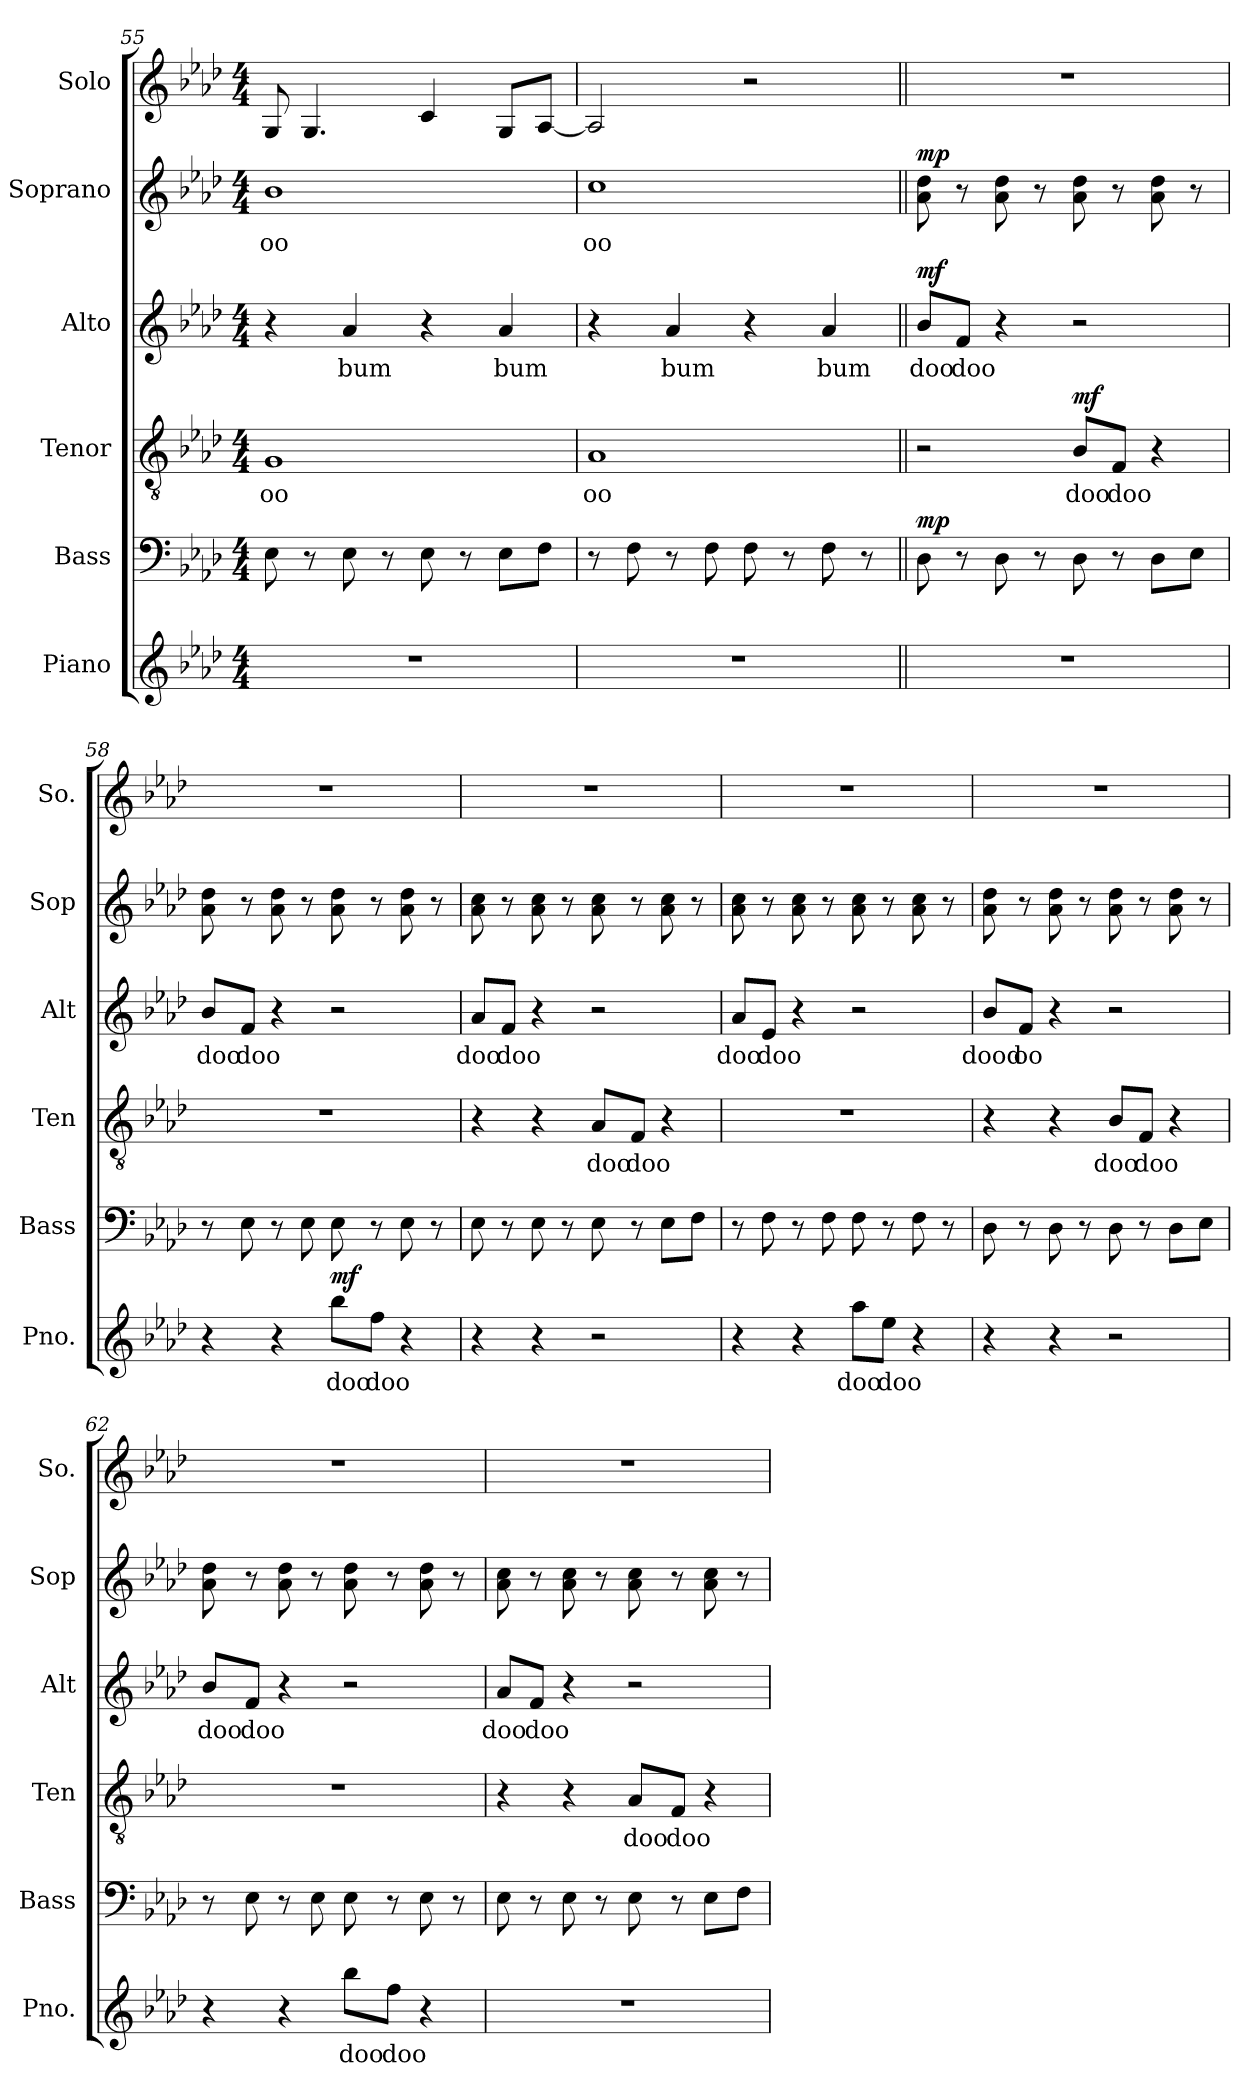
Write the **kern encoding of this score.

**kern	**text	**dynam	**kern	**dynam	**kern	**text	**dynam	**kern	**text	**dynam	**kern	**text	**dynam	**kern
*part6	*part6	*part6	*part5	*part5	*part4	*part4	*part4	*part3	*part3	*part3	*part2	*part2	*part2	*part1
*staff6	*staff6	*staff6	*staff5	*staff5	*staff4	*staff4	*staff4	*staff3	*staff3	*staff3	*staff2	*staff2	*staff2	*staff1
*I"Piano	*	*	*I"Bass	*	*I"Tenor	*	*	*I"Alto	*	*	*I"Soprano	*	*	*I"Solo
*I'Pno.	*	*	*I'Bass	*	*I'Ten	*	*	*I'Alt	*	*	*I'Sop	*	*	*I'So.
*clefG2	*	*	*clefF4	*	*clefGv2	*	*	*clefG2	*	*	*clefG2	*	*	*clefG2
*k[b-e-a-d-]	*	*	*k[b-e-a-d-]	*	*k[b-e-a-d-]	*	*	*k[b-e-a-d-]	*	*	*k[b-e-a-d-]	*	*	*k[b-e-a-d-]
*M4/4	*	*	*M4/4	*	*M4/4	*	*	*M4/4	*	*	*M4/4	*	*	*M4/4
=55	=55	=55	=55	=55	=55	=55	=55	=55	=55	=55	=55	=55	=55	=55
!	!	!	!	!	!	!LO:LY:b	!	!	!	!	!	!LO:LY:b	!	!
1r	.	.	8E-\	.	1G	oo	.	4r	.	.	1b-	oo	.	8G/
.	.	.	8r	.	.	.	.	.	.	.	.	.	.	4.G/
!	!	!	!	!	!	!	!	!	!LO:LY:b	!	!	!	!	!
.	.	.	8E-\	.	.	.	.	4a-/	bum	.	.	.	.	.
.	.	.	8r	.	.	.	.	.	.	.	.	.	.	.
.	.	.	8E-\	.	.	.	.	4r	.	.	.	.	.	4c/
.	.	.	8r	.	.	.	.	.	.	.	.	.	.	.
!	!	!	!	!	!	!	!	!	!LO:LY:b	!	!	!	!	!
.	.	.	8E-\L	.	.	.	.	4a-/	bum	.	.	.	.	8G/L
.	.	.	8F\J	.	.	.	.	.	.	.	.	.	.	[8A-/J
=56	=56	=56	=56	=56	=56	=56	=56	=56	=56	=56	=56	=56	=56	=56
!	!	!	!	!	!	!LO:LY:b	!	!	!	!	!	!LO:LY:b	!	!
1r	.	.	8r	.	1A-	oo	.	4r	.	.	1cc	oo	.	2A-/]
.	.	.	8F\	.	.	.	.	.	.	.	.	.	.	.
!	!	!	!	!	!	!	!	!	!LO:LY:b	!	!	!	!	!
.	.	.	8r	.	.	.	.	4a-/	bum	.	.	.	.	.
.	.	.	8F\	.	.	.	.	.	.	.	.	.	.	.
.	.	.	8F\	.	.	.	.	4r	.	.	.	.	.	2r
.	.	.	8r	.	.	.	.	.	.	.	.	.	.	.
!	!	!	!	!	!	!	!	!	!LO:LY:b	!	!	!	!	!
.	.	.	8F\	.	.	.	.	4a-/	bum	.	.	.	.	.
.	.	.	8r	.	.	.	.	.	.	.	.	.	.	.
=57||	=57||	=57||	=57||	=57||	=57||	=57||	=57||	=57||	=57||	=57||	=57||	=57||	=57||	=57||
!	!	!	!	!LO:DY:a	!	!	!	!	!LO:LY:b	!LO:DY:a	!	!	!LO:DY:a	!
1r	.	.	8D-\	mp	2r	.	.	8b-/L	doo	mf	8a-\ 8dd-\	.	mp	1r
!	!	!	!	!	!	!	!	!	!LO:LY:b	!	!	!	!	!
.	.	.	8r	.	.	.	.	8f/J	doo	.	8r	.	.	.
.	.	.	8D-\	.	.	.	.	4r	.	.	8a-\ 8dd-\	.	.	.
.	.	.	8r	.	.	.	.	.	.	.	8r	.	.	.
!	!	!	!	!	!	!LO:LY:b	!LO:DY:a	!	!	!	!	!	!	!
.	.	.	8D-\	.	8B-/L	doo	mf	2r	.	.	8a-\ 8dd-\	.	.	.
!	!	!	!	!	!	!LO:LY:b	!	!	!	!	!	!	!	!
.	.	.	8r	.	8F/J	doo	.	.	.	.	8r	.	.	.
.	.	.	8D-\L	.	4r	.	.	.	.	.	8a-\ 8dd-\	.	.	.
.	.	.	8E-\J	.	.	.	.	.	.	.	8r	.	.	.
=58	=58	=58	=58	=58	=58	=58	=58	=58	=58	=58	=58	=58	=58	=58
!	!	!	!	!	!	!	!	!	!LO:LY:b	!	!	!	!	!
4r	.	.	8r	.	1r	.	.	8b-/L	doo	.	8a-\ 8dd-\	.	.	1r
!	!	!	!	!	!	!	!	!	!LO:LY:b	!	!	!	!	!
.	.	.	8E-\	.	.	.	.	8f/J	doo	.	8r	.	.	.
4r	.	.	8r	.	.	.	.	4r	.	.	8a-\ 8dd-\	.	.	.
.	.	.	8E-\	.	.	.	.	.	.	.	8r	.	.	.
!	!LO:LY:b	!LO:DY:a	!	!	!	!	!	!	!	!	!	!	!	!
8bb-\L	doo	mf	8E-\	.	.	.	.	2r	.	.	8a-\ 8dd-\	.	.	.
!	!LO:LY:b	!	!	!	!	!	!	!	!	!	!	!	!	!
8ff\J	doo	.	8r	.	.	.	.	.	.	.	8r	.	.	.
4r	.	.	8E-\	.	.	.	.	.	.	.	8a-\ 8dd-\	.	.	.
.	.	.	8r	.	.	.	.	.	.	.	8r	.	.	.
!!LO:PB:g=z
=59	=59	=59	=59	=59	=59	=59	=59	=59	=59	=59	=59	=59	=59	=59
!	!	!	!	!	!	!	!	!	!LO:LY:b	!	!	!	!	!
4r	.	.	8E-\	.	4r	.	.	8a-/L	doo	.	8a-\ 8cc\	.	.	1r
!	!	!	!	!	!	!	!	!	!LO:LY:b	!	!	!	!	!
.	.	.	8r	.	.	.	.	8f/J	doo	.	8r	.	.	.
4r	.	.	8E-\	.	4r	.	.	4r	.	.	8a-\ 8cc\	.	.	.
.	.	.	8r	.	.	.	.	.	.	.	8r	.	.	.
!	!	!	!	!	!	!LO:LY:b	!	!	!	!	!	!	!	!
2r	.	.	8E-\	.	8A-/L	doo	.	2r	.	.	8a-\ 8cc\	.	.	.
!	!	!	!	!	!	!LO:LY:b	!	!	!	!	!	!	!	!
.	.	.	8r	.	8F/J	doo	.	.	.	.	8r	.	.	.
.	.	.	8E-\L	.	4r	.	.	.	.	.	8a-\ 8cc\	.	.	.
.	.	.	8F\J	.	.	.	.	.	.	.	8r	.	.	.
=60	=60	=60	=60	=60	=60	=60	=60	=60	=60	=60	=60	=60	=60	=60
!	!	!	!	!	!	!	!	!	!LO:LY:b	!	!	!	!	!
4r	.	.	8r	.	1r	.	.	8a-/L	doo	.	8a-\ 8cc\	.	.	1r
!	!	!	!	!	!	!	!	!	!LO:LY:b	!	!	!	!	!
.	.	.	8F\	.	.	.	.	8e-/J	doo	.	8r	.	.	.
4r	.	.	8r	.	.	.	.	4r	.	.	8a-\ 8cc\	.	.	.
.	.	.	8F\	.	.	.	.	.	.	.	8r	.	.	.
!	!LO:LY:b	!	!	!	!	!	!	!	!	!	!	!	!	!
8aa-\L	doo	.	8F\	.	.	.	.	2r	.	.	8a-\ 8cc\	.	.	.
!	!LO:LY:b	!	!	!	!	!	!	!	!	!	!	!	!	!
8ee-\J	doo	.	8r	.	.	.	.	.	.	.	8r	.	.	.
4r	.	.	8F\	.	.	.	.	.	.	.	8a-\ 8cc\	.	.	.
.	.	.	8r	.	.	.	.	.	.	.	8r	.	.	.
=61	=61	=61	=61	=61	=61	=61	=61	=61	=61	=61	=61	=61	=61	=61
!	!	!	!	!	!	!	!	!	!LO:LY:b	!	!	!	!	!
4r	.	.	8D-\	.	4r	.	.	8b-/L	dood	.	8a-\ 8dd-\	.	.	1r
!	!	!	!	!	!	!	!	!	!LO:LY:b	!	!	!	!	!
.	.	.	8r	.	.	.	.	8f/J	oo	.	8r	.	.	.
4r	.	.	8D-\	.	4r	.	.	4r	.	.	8a-\ 8dd-\	.	.	.
.	.	.	8r	.	.	.	.	.	.	.	8r	.	.	.
!	!	!	!	!	!	!LO:LY:b	!	!	!	!	!	!	!	!
2r	.	.	8D-\	.	8B-/L	doo	.	2r	.	.	8a-\ 8dd-\	.	.	.
!	!	!	!	!	!	!LO:LY:b	!	!	!	!	!	!	!	!
.	.	.	8r	.	8F/J	doo	.	.	.	.	8r	.	.	.
.	.	.	8D-\L	.	4r	.	.	.	.	.	8a-\ 8dd-\	.	.	.
.	.	.	8E-\J	.	.	.	.	.	.	.	8r	.	.	.
=62	=62	=62	=62	=62	=62	=62	=62	=62	=62	=62	=62	=62	=62	=62
!	!	!	!	!	!	!	!	!	!LO:LY:b	!	!	!	!	!
4r	.	.	8r	.	1r	.	.	8b-/L	doo	.	8a-\ 8dd-\	.	.	1r
!	!	!	!	!	!	!	!	!	!LO:LY:b	!	!	!	!	!
.	.	.	8E-\	.	.	.	.	8f/J	doo	.	8r	.	.	.
4r	.	.	8r	.	.	.	.	4r	.	.	8a-\ 8dd-\	.	.	.
.	.	.	8E-\	.	.	.	.	.	.	.	8r	.	.	.
!	!LO:LY:b	!	!	!	!	!	!	!	!	!	!	!	!	!
8bb-\L	doo	.	8E-\	.	.	.	.	2r	.	.	8a-\ 8dd-\	.	.	.
!	!LO:LY:b	!	!	!	!	!	!	!	!	!	!	!	!	!
8ff\J	doo	.	8r	.	.	.	.	.	.	.	8r	.	.	.
4r	.	.	8E-\	.	.	.	.	.	.	.	8a-\ 8dd-\	.	.	.
.	.	.	8r	.	.	.	.	.	.	.	8r	.	.	.
!!LO:LB:g=z
=63	=63	=63	=63	=63	=63	=63	=63	=63	=63	=63	=63	=63	=63	=63
!	!	!	!	!	!	!	!	!	!LO:LY:b	!	!	!	!	!
1r	.	.	8E-\	.	4r	.	.	8a-/L	doo	.	8a-\ 8cc\	.	.	1r
!	!	!	!	!	!	!	!	!	!LO:LY:b	!	!	!	!	!
.	.	.	8r	.	.	.	.	8f/J	doo	.	8r	.	.	.
.	.	.	8E-\	.	4r	.	.	4r	.	.	8a-\ 8cc\	.	.	.
.	.	.	8r	.	.	.	.	.	.	.	8r	.	.	.
!	!	!	!	!	!	!LO:LY:b	!	!	!	!	!	!	!	!
.	.	.	8E-\	.	8A-/L	doo	.	2r	.	.	8a-\ 8cc\	.	.	.
!	!	!	!	!	!	!LO:LY:b	!	!	!	!	!	!	!	!
.	.	.	8r	.	8F/J	doo	.	.	.	.	8r	.	.	.
.	.	.	8E-\L	.	4r	.	.	.	.	.	8a-\ 8cc\	.	.	.
.	.	.	8F\J	.	.	.	.	.	.	.	8r	.	.	.
=	=	=	=	=	=	=	=	=	=	=	=	=	=	=
*-	*-	*-	*-	*-	*-	*-	*-	*-	*-	*-	*-	*-	*-	*-
